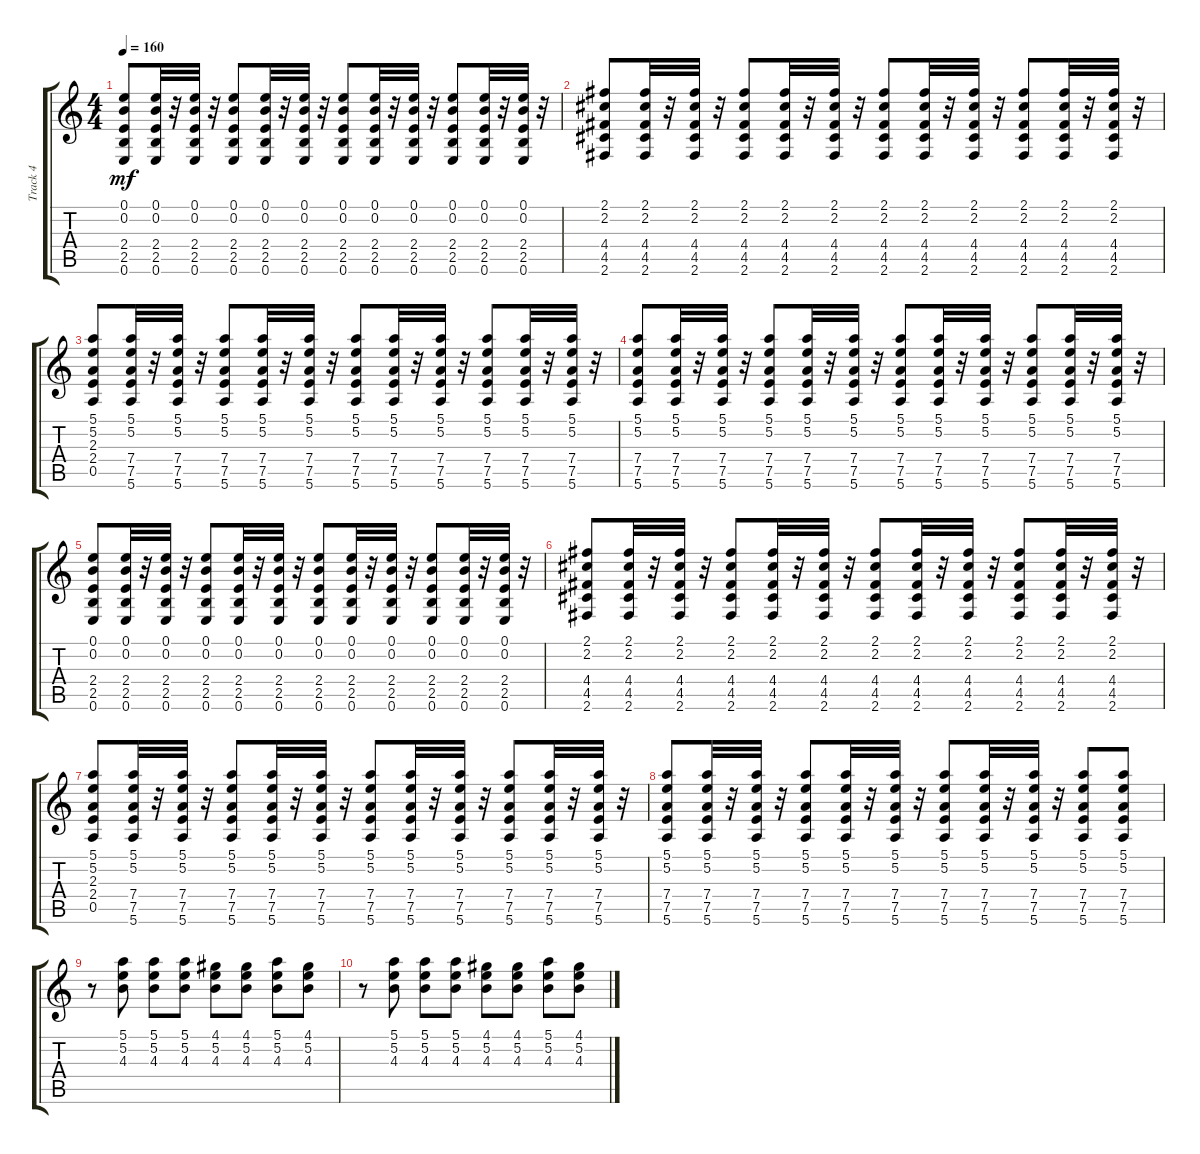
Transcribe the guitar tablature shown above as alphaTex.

\track ("Track 4" "Track 4") {instrument distortionguitar}
\staff {score tabs}
\tuning (E4 B3 G3 D3 A2 E2) {hide}
\ts (4 4)
\tempo 160
\clef g2
\ks c
(0.1 0.2 2.4 2.5 0.6).8{dy mf volume 14} (0.1 0.2 2.4 2.5 0.6).32 r.32 (0.1 0.2 2.4 2.5 0.6).32 r.32 (0.1 0.2 2.4 2.5 0.6).8 (0.1 0.2 2.4 2.5 0.6).32 r.32 (0.1 0.2 2.4 2.5 0.6).32 r.32 (0.1 0.2 2.4 2.5 0.6).8 (0.1 0.2 2.4 2.5 0.6).32 r.32 (0.1 0.2 2.4 2.5 0.6).32 r.32 (0.1 0.2 2.4 2.5 0.6).8 (0.1 0.2 2.4 2.5 0.6).32 r.32 (0.1 0.2 2.4 2.5 0.6).32 r.32 |
(2.1 2.2 4.4 4.5 2.6).8 (2.1 2.2 4.4 4.5 2.6).32 r.32 (2.1 2.2 4.4 4.5 2.6).32 r.32 (2.1 2.2 4.4 4.5 2.6).8 (2.1 2.2 4.4 4.5 2.6).32 r.32 (2.1 2.2 4.4 4.5 2.6).32 r.32 (2.1 2.2 4.4 4.5 2.6).8 (2.1 2.2 4.4 4.5 2.6).32 r.32 (2.1 2.2 4.4 4.5 2.6).32 r.32 (2.1 2.2 4.4 4.5 2.6).8 (2.1 2.2 4.4 4.5 2.6).32 r.32 (2.1 2.2 4.4 4.5 2.6).32 r.32 |
(5.1 5.2 2.3 2.4 0.5).8 (5.1 5.2 7.4 7.5 5.6).32 r.32 (5.1 5.2 7.4 7.5 5.6).32 r.32 (5.1 5.2 7.4 7.5 5.6).8 (5.1 5.2 7.4 7.5 5.6).32 r.32 (5.1 5.2 7.4 7.5 5.6).32 r.32 (5.1 5.2 7.4 7.5 5.6).8 (5.1 5.2 7.4 7.5 5.6).32 r.32 (5.1 5.2 7.4 7.5 5.6).32 r.32 (5.1 5.2 7.4 7.5 5.6).8 (5.1 5.2 7.4 7.5 5.6).32 r.32 (5.1 5.2 7.4 7.5 5.6).32 r.32 |
(5.1 5.2 7.4 7.5 5.6).8 (5.1 5.2 7.4 7.5 5.6).32 r.32 (5.1 5.2 7.4 7.5 5.6).32 r.32 (5.1 5.2 7.4 7.5 5.6).8 (5.1 5.2 7.4 7.5 5.6).32 r.32 (5.1 5.2 7.4 7.5 5.6).32 r.32 (5.1 5.2 7.4 7.5 5.6).8 (5.1 5.2 7.4 7.5 5.6).32 r.32 (5.1 5.2 7.4 7.5 5.6).32 r.32 (5.1 5.2 7.4 7.5 5.6).8 (5.1 5.2 7.4 7.5 5.6).32 r.32 (5.1 5.2 7.4 7.5 5.6).32 r.32 |
(0.1 0.2 2.4 2.5 0.6).8 (0.1 0.2 2.4 2.5 0.6).32 r.32 (0.1 0.2 2.4 2.5 0.6).32 r.32 (0.1 0.2 2.4 2.5 0.6).8 (0.1 0.2 2.4 2.5 0.6).32 r.32 (0.1 0.2 2.4 2.5 0.6).32 r.32 (0.1 0.2 2.4 2.5 0.6).8 (0.1 0.2 2.4 2.5 0.6).32 r.32 (0.1 0.2 2.4 2.5 0.6).32 r.32 (0.1 0.2 2.4 2.5 0.6).8 (0.1 0.2 2.4 2.5 0.6).32 r.32 (0.1 0.2 2.4 2.5 0.6).32 r.32 |
(2.1 2.2 4.4 4.5 2.6).8 (2.1 2.2 4.4 4.5 2.6).32 r.32 (2.1 2.2 4.4 4.5 2.6).32 r.32 (2.1 2.2 4.4 4.5 2.6).8 (2.1 2.2 4.4 4.5 2.6).32 r.32 (2.1 2.2 4.4 4.5 2.6).32 r.32 (2.1 2.2 4.4 4.5 2.6).8 (2.1 2.2 4.4 4.5 2.6).32 r.32 (2.1 2.2 4.4 4.5 2.6).32 r.32 (2.1 2.2 4.4 4.5 2.6).8 (2.1 2.2 4.4 4.5 2.6).32 r.32 (2.1 2.2 4.4 4.5 2.6).32 r.32 |
(5.1 5.2 2.3 2.4 0.5).8 (5.1 5.2 7.4 7.5 5.6).32 r.32 (5.1 5.2 7.4 7.5 5.6).32 r.32 (5.1 5.2 7.4 7.5 5.6).8 (5.1 5.2 7.4 7.5 5.6).32 r.32 (5.1 5.2 7.4 7.5 5.6).32 r.32 (5.1 5.2 7.4 7.5 5.6).8 (5.1 5.2 7.4 7.5 5.6).32 r.32 (5.1 5.2 7.4 7.5 5.6).32 r.32 (5.1 5.2 7.4 7.5 5.6).8 (5.1 5.2 7.4 7.5 5.6).32 r.32 (5.1 5.2 7.4 7.5 5.6).32 r.32 |
(5.1 5.2 7.4 7.5 5.6).8 (5.1 5.2 7.4 7.5 5.6).32 r.32 (5.1 5.2 7.4 7.5 5.6).32 r.32 (5.1 5.2 7.4 7.5 5.6).8 (5.1 5.2 7.4 7.5 5.6).32 r.32 (5.1 5.2 7.4 7.5 5.6).32 r.32 (5.1 5.2 7.4 7.5 5.6).8 (5.1 5.2 7.4 7.5 5.6).32 r.32 (5.1 5.2 7.4 7.5 5.6).32 r.32 (5.1 5.2 7.4 7.5 5.6).8 (5.1 5.2 7.4 7.5 5.6).8 |
r.8 (5.1 5.2 4.3).8 (5.1 5.2 4.3).8 (5.1 5.2 4.3).8 (4.1 5.2 4.3).8 (4.1 5.2 4.3).8 (5.1 5.2 4.3).8 (4.1 5.2 4.3).8 |
r.8 (5.1 5.2 4.3).8 (5.1 5.2 4.3).8 (5.1 5.2 4.3).8 (4.1 5.2 4.3).8 (4.1 5.2 4.3).8 (5.1 5.2 4.3).8 (4.1 5.2 4.3).8
